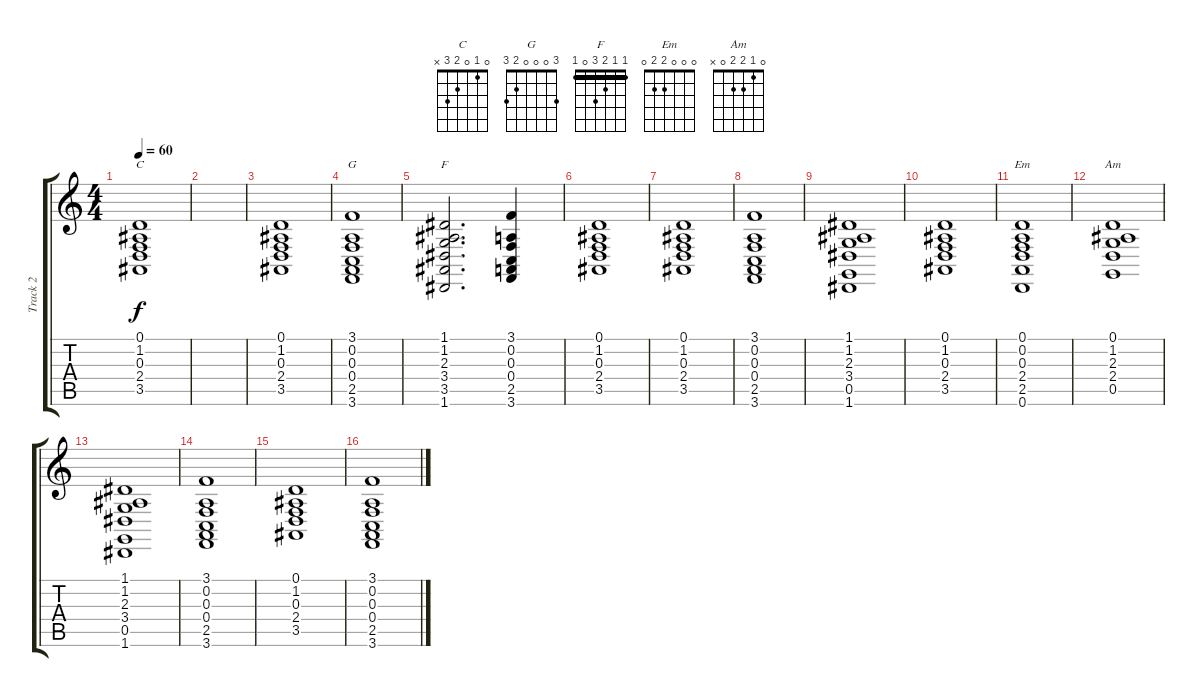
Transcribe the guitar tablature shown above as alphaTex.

\track ("Track 2" "Track 2") {instrument stringensemble2}
\staff {score tabs}
\tuning (D4 A3 F3 C3 G2 D2) {hide}
\chord ("C" 0 1 0 2 3 x)
\chord ("G" 3 0 0 0 2 3)
\chord ("F" 1 1 2 3 0 1) {barre 1}
\chord ("Em" 0 0 0 2 2 0)
\chord ("Am" 0 1 2 2 0 x)
\ts (4 4)
\tempo 60
\clef g2
\ks c
(0.1 1.2 0.3 2.4 3.5).1{ch "C" dy f} |
|
(0.1 1.2 0.3 2.4 3.5).1 |
(3.1 0.2 0.3 0.4 2.5 3.6).1{ch "G"} |
(1.1 1.2 2.3 3.4 3.5 1.6).2{d ch "F"} (3.1 0.2 0.3 0.4 2.5 3.6).4 |
(0.1 1.2 0.3 2.4 3.5).1 |
(0.1 1.2 0.3 2.4 3.5).1 |
(3.1 0.2 0.3 0.4 2.5 3.6).1 |
(1.1 1.2 2.3 3.4 0.5 1.6).1 |
(0.1 1.2 0.3 2.4 3.5).1 |
(0.1 0.2 0.3 2.4 2.5 0.6).1{ch "Em"} |
(0.1 1.2 2.3 2.4 0.5).1{ch "Am"} |
(1.1 1.2 2.3 3.4 0.5 1.6).1 |
(3.1 0.2 0.3 0.4 2.5 3.6).1 |
(0.1 1.2 0.3 2.4 3.5).1 |
(3.1 0.2 0.3 0.4 2.5 3.6).1
